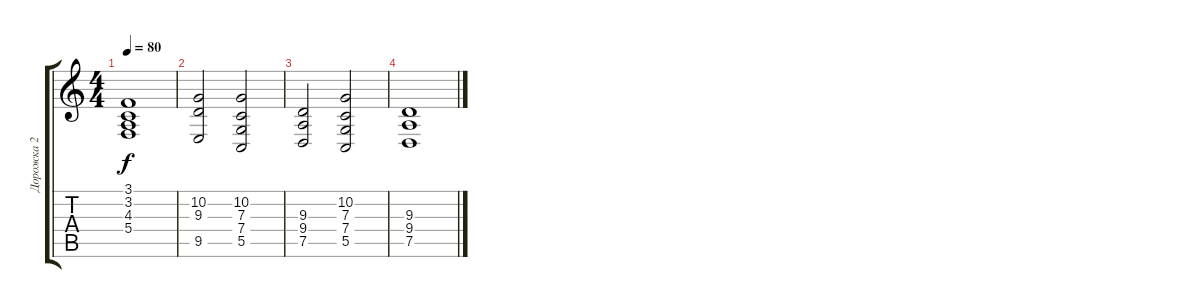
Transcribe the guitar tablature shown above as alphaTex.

\track ("Дорожка 2" "Дорожка 2") {instrument stringensemble1}
\staff {score tabs}
\tuning (D4 A3 F3 C3 G2 D2) {hide}
\ts (4 4)
\tempo 80
\clef g2
\ks c
(3.1 3.2 4.3 5.4).1{dy f} |
(10.2 9.3 9.5).2 (10.2 7.3 7.4 5.5).2 |
(9.3 9.4 7.5).2 (10.2 7.3 7.4 5.5).2 |
(9.3 9.4 7.5).1
